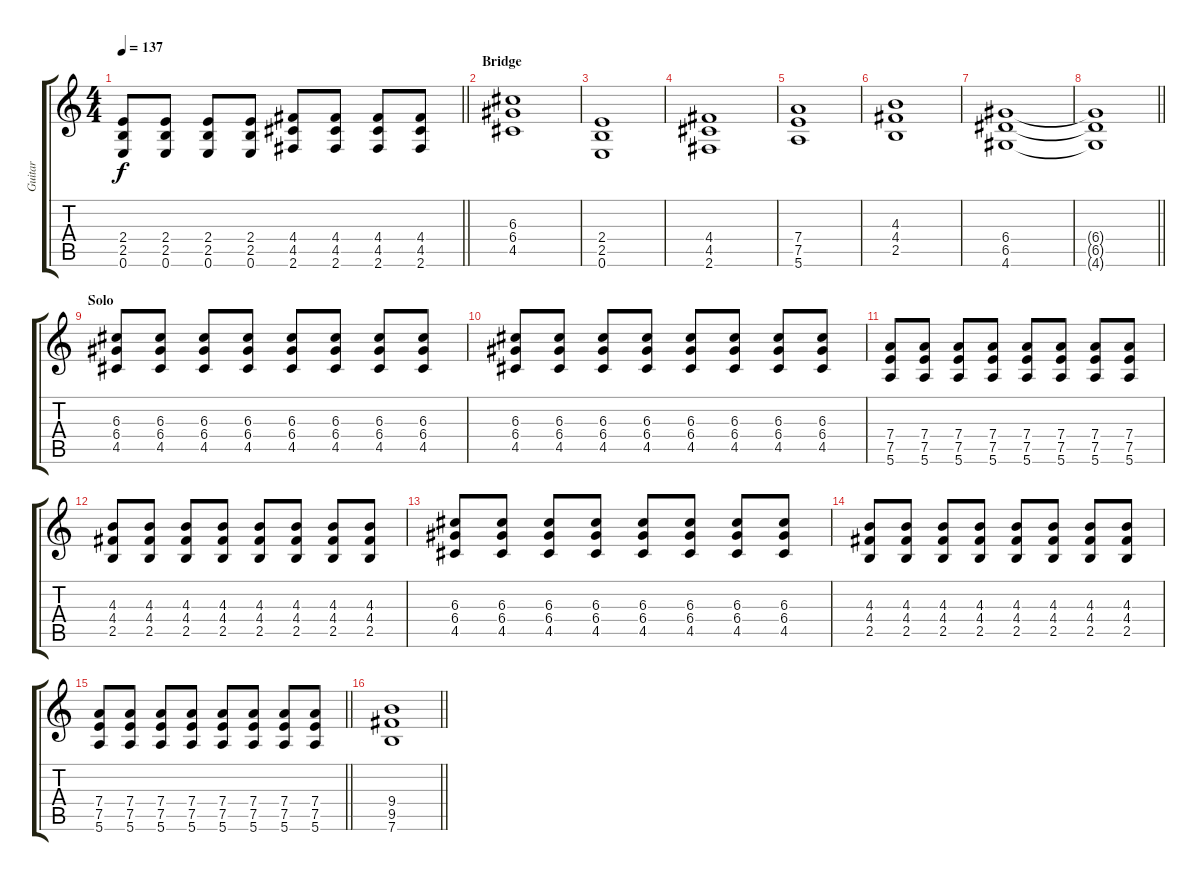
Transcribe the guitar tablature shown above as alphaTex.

\track ("Guitar" "Guitar") {instrument distortionguitar}
\staff {score tabs}
\tuning (E4 B3 G3 D3 A2 E2) {hide}
\ts (4 4)
\tempo 137
\clef g2
\barLineRight lightlight
\ks c
(2.4 2.5 0.6).8{dy f} (2.4 2.5 0.6).8 (2.4 2.5 0.6).8 (2.4 2.5 0.6).8 (4.4 4.5 2.6).8 (4.4 4.5 2.6).8 (4.4 4.5 2.6).8 (4.4 4.5 2.6).8 |
\section ("" "Bridge ")
(6.3 6.4 4.5).1 |
(2.4 2.5 0.6).1 |
(4.4 4.5 2.6).1 |
(7.4 7.5 5.6).1 |
(4.3 4.4 2.5).1 |
(6.4 6.5 4.6).1 |
\barLineRight lightlight
(6.4{t} 6.5{t} 4.6{t}).1 |
\section ("" "Solo")
(6.3 6.4 4.5).8 (6.3 6.4 4.5).8 (6.3 6.4 4.5).8 (6.3 6.4 4.5).8 (6.3 6.4 4.5).8 (6.3 6.4 4.5).8 (6.3 6.4 4.5).8 (6.3 6.4 4.5).8 |
(6.3 6.4 4.5).8 (6.3 6.4 4.5).8 (6.3 6.4 4.5).8 (6.3 6.4 4.5).8 (6.3 6.4 4.5).8 (6.3 6.4 4.5).8 (6.3 6.4 4.5).8 (6.3 6.4 4.5).8 |
(7.4 7.5 5.6).8 (7.4 7.5 5.6).8 (7.4 7.5 5.6).8 (7.4 7.5 5.6).8 (7.4 7.5 5.6).8 (7.4 7.5 5.6).8 (7.4 7.5 5.6).8 (7.4 7.5 5.6).8 |
(4.3 4.4 2.5).8 (4.3 4.4 2.5).8 (4.3 4.4 2.5).8 (4.3 4.4 2.5).8 (4.3 4.4 2.5).8 (4.3 4.4 2.5).8 (4.3 4.4 2.5).8 (4.3 4.4 2.5).8 |
(6.3 6.4 4.5).8 (6.3 6.4 4.5).8 (6.3 6.4 4.5).8 (6.3 6.4 4.5).8 (6.3 6.4 4.5).8 (6.3 6.4 4.5).8 (6.3 6.4 4.5).8 (6.3 6.4 4.5).8 |
(4.3 4.4 2.5).8 (4.3 4.4 2.5).8 (4.3 4.4 2.5).8 (4.3 4.4 2.5).8 (4.3 4.4 2.5).8 (4.3 4.4 2.5).8 (4.3 4.4 2.5).8 (4.3 4.4 2.5).8 |
\barLineRight lightlight
(7.4 7.5 5.6).8 (7.4 7.5 5.6).8 (7.4 7.5 5.6).8 (7.4 7.5 5.6).8 (7.4 7.5 5.6).8 (7.4 7.5 5.6).8 (7.4 7.5 5.6).8 (7.4 7.5 5.6).8 |
\barLineRight lightlight
(9.4 9.5 7.6).1
